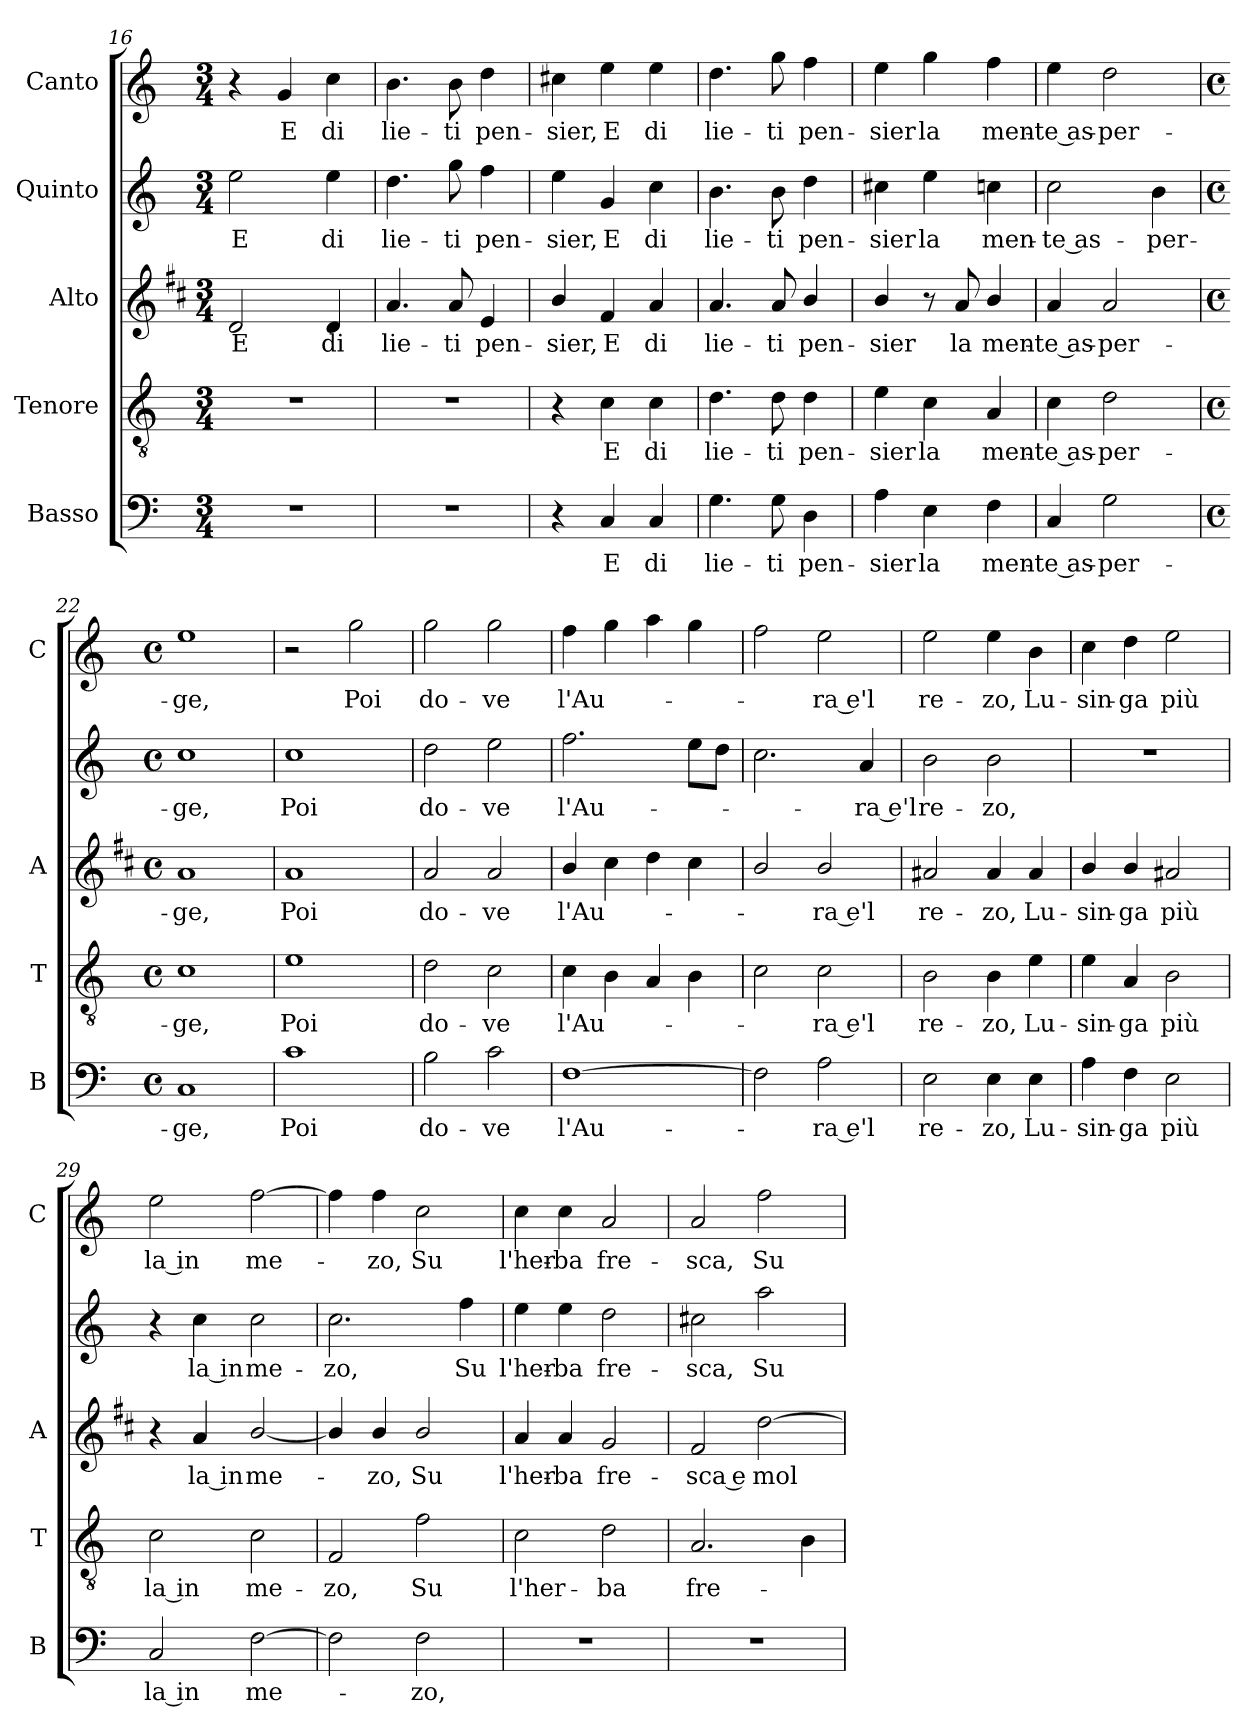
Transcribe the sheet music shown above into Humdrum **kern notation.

**kern	**text	**kern	**text	**kern	**text	**kern	**text	**kern	**text
*part5	*part5	*part4	*part4	*part3	*part3	*part2	*part2	*part1	*part1
*staff5	*staff5	*staff4	*staff4	*staff3	*staff3	*staff2	*staff2	*staff1	*staff1
*I"Basso	*	*I"Tenore	*	*I"Alto	*	*I"Quinto	*	*I"Canto	*
*I'B	*	*I'T	*	*I'A	*	*	*	*I'C	*
*clefF4	*	*clefGv2	*	*clefG2	*	*clefG2	*	*clefG2	*
*	*	*	*	*ITrd1c2	*	*	*	*	*
*k[]	*	*k[]	*	*k[]	*	*k[]	*	*k[]	*
*C:	*	*C:	*	*C:	*	*C:	*	*C:	*
*M3/4	*	*M3/4	*	*M3/4	*	*M3/4	*	*M3/4	*
=16	=16	=16	=16	=16	=16	=16	=16	=16	=16
!	!	!	!	!	!LO:LY:b	!	!LO:LY:b	!	!
2.r	.	2.r	.	2c/	E	2ee\	E	4r	.
!	!	!	!	!	!	!	!	!	!LO:LY:b
.	.	.	.	.	.	.	.	4g/	E
!	!	!	!	!	!LO:LY:b	!	!LO:LY:b	!	!LO:LY:b
.	.	.	.	4c/	di	4ee\	di	4cc\	di
=17	=17	=17	=17	=17	=17	=17	=17	=17	=17
!	!	!	!	!	!LO:LY:b	!	!LO:LY:b	!	!LO:LY:b
2.r	.	2.r	.	4.g/	lie-	4.dd\	lie-	4.b\	lie-
!	!	!	!	!	!LO:LY:b	!	!LO:LY:b	!	!LO:LY:b
.	.	.	.	8g/	-ti	8gg\	-ti	8b\	-ti
!	!	!	!	!	!LO:LY:b	!	!LO:LY:b	!	!LO:LY:b
.	.	.	.	4d/	pen-	4ff\	pen-	4dd\	pen-
=18	=18	=18	=18	=18	=18	=18	=18	=18	=18
!	!	!	!	!	!LO:LY:b	!	!LO:LY:b	!	!LO:LY:b
4r	.	4r	.	4a/	-sier,	4ee\	-sier,	4cc#X\	-sier,
!	!LO:LY:b	!	!LO:LY:b	!	!LO:LY:b	!	!LO:LY:b	!	!LO:LY:b
4C/	E	4c\	E	4e/	E	4g/	E	4ee\	E
!	!LO:LY:b	!	!LO:LY:b	!	!LO:LY:b	!	!LO:LY:b	!	!LO:LY:b
4C/	di	4c\	di	4g/	di	4cc\	di	4ee\	di
=19	=19	=19	=19	=19	=19	=19	=19	=19	=19
!	!LO:LY:b	!	!LO:LY:b	!	!LO:LY:b	!	!LO:LY:b	!	!LO:LY:b
4.G\	lie-	4.d\	lie-	4.g/	lie-	4.b\	lie-	4.dd\	lie-
!	!LO:LY:b	!	!LO:LY:b	!	!LO:LY:b	!	!LO:LY:b	!	!LO:LY:b
8G\	-ti	8d\	-ti	8g/	-ti	8b\	-ti	8gg\	-ti
!	!LO:LY:b	!	!LO:LY:b	!	!LO:LY:b	!	!LO:LY:b	!	!LO:LY:b
4D\	pen-	4d\	pen-	4a/	pen-	4dd\	pen-	4ff\	pen-
=20	=20	=20	=20	=20	=20	=20	=20	=20	=20
!	!LO:LY:b	!	!LO:LY:b	!	!LO:LY:b	!	!LO:LY:b	!	!LO:LY:b
4A\	-sier	4e\	-sier	4a/	-sier	4cc#X\	-sier	4ee\	-sier
!	!LO:LY:b	!	!LO:LY:b	!	!	!	!LO:LY:b	!	!LO:LY:b
4E\	la	4c\	la	8r	.	4ee\	la	4gg\	la
!	!	!	!	!	!LO:LY:b	!	!	!	!
.	.	.	.	8g/	la	.	.	.	.
!	!LO:LY:b	!	!LO:LY:b	!	!LO:LY:b	!	!LO:LY:b	!	!LO:LY:b
4F\	men-	4A/	men-	4a/	men-	4ccn\	men-	4ff\	men-
=21	=21	=21	=21	=21	=21	=21	=21	=21	=21
!	!LO:LY:b	!	!LO:LY:b	!	!LO:LY:b	!	!LO:LY:b	!	!LO:LY:b
4C/	-te as-	4c\	-te as-	4g/	-te as-	2cc\	-te as-	4ee\	-te as-
!	!LO:LY:b	!	!LO:LY:b	!	!LO:LY:b	!	!	!	!LO:LY:b
2G\	-per-	2d\	-per-	2g/	-per-	.	.	2dd\	-per-
!	!	!	!	!	!	!	!LO:LY:b	!	!
.	.	.	.	.	.	4b\	-per-	.	.
=22	=22	=22	=22	=22	=22	=22	=22	=22	=22
*M4/4	*	*M4/4	*	*M4/4	*	*M4/4	*	*M4/4	*
*met(c)	*	*met(c)	*	*met(c)	*	*met(c)	*	*met(c)	*
!	!LO:LY:b	!	!LO:LY:b	!	!LO:LY:b	!	!LO:LY:b	!	!LO:LY:b
1C	-ge,	1c	-ge,	1g	-ge,	1cc	-ge,	1ee	-ge,
=23	=23	=23	=23	=23	=23	=23	=23	=23	=23
!	!LO:LY:b	!	!LO:LY:b	!	!LO:LY:b	!	!LO:LY:b	!	!
1c	Poi	1e	Poi	1g	Poi	1cc	Poi	2r	.
!	!	!	!	!	!	!	!	!	!LO:LY:b
.	.	.	.	.	.	.	.	2gg\	Poi
!!LO:PB:g=z
=24	=24	=24	=24	=24	=24	=24	=24	=24	=24
!	!LO:LY:b	!	!LO:LY:b	!	!LO:LY:b	!	!LO:LY:b	!	!LO:LY:b
2B\	do-	2d\	do-	2g/	do-	2dd\	do-	2gg\	do-
!	!LO:LY:b	!	!LO:LY:b	!	!LO:LY:b	!	!LO:LY:b	!	!LO:LY:b
2c\	-ve	2c\	-ve	2g/	-ve	2ee\	-ve	2gg\	-ve
=25	=25	=25	=25	=25	=25	=25	=25	=25	=25
!	!LO:LY:b	!	!LO:LY:b	!	!LO:LY:b	!	!LO:LY:b	!	!LO:LY:b
[1F	l'Au-	4c\	l'Au-	4a/	l'Au-	2.ff\	l'Au-	4ff\	l'Au-
.	.	4B\	.	4b\	.	.	.	4gg\	.
.	.	4A/	.	4cc\	.	.	.	4aa\	.
.	.	4B\	.	4b\	.	8ee\L	.	4gg\	.
.	.	.	.	.	.	8dd\J	.	.	.
=26	=26	=26	=26	=26	=26	=26	=26	=26	=26
2F\]	.	2c\	.	2a/	.	2.cc\	.	2ff\	.
!	!LO:LY:b	!	!LO:LY:b	!	!LO:LY:b	!	!	!	!LO:LY:b
2A\	-ra e'l	2c\	-ra e'l	2a/	-ra e'l	.	.	2ee\	-ra e'l
!	!	!	!	!	!	!	!LO:LY:b	!	!
.	.	.	.	.	.	4a/	-ra e'l	.	.
=27	=27	=27	=27	=27	=27	=27	=27	=27	=27
!	!LO:LY:b	!	!LO:LY:b	!	!LO:LY:b	!	!LO:LY:b	!	!LO:LY:b
2E\	re-	2B\	re-	2g#X/	re-	2b\	re-	2ee\	re-
!	!LO:LY:b	!	!LO:LY:b	!	!LO:LY:b	!	!LO:LY:b	!	!LO:LY:b
4E\	-zo,	4B\	-zo,	4g#/	-zo,	2b\	-zo,	4ee\	-zo,
!	!LO:LY:b	!	!LO:LY:b	!	!LO:LY:b	!	!	!	!LO:LY:b
4E\	Lu-	4e\	Lu-	4g#/	Lu-	.	.	4b\	Lu-
=28	=28	=28	=28	=28	=28	=28	=28	=28	=28
!	!LO:LY:b	!	!LO:LY:b	!	!LO:LY:b	!	!	!	!LO:LY:b
4A\	-sin-	4e\	-sin-	4a/	-sin-	1r	.	4cc\	-sin-
!	!LO:LY:b	!	!LO:LY:b	!	!LO:LY:b	!	!	!	!LO:LY:b
4F\	-ga	4A/	-ga	4a/	-ga	.	.	4dd\	-ga
!	!LO:LY:b	!	!LO:LY:b	!	!LO:LY:b	!	!	!	!LO:LY:b
2E\	più	2B\	più	2g#X/	più	.	.	2ee\	più
=29	=29	=29	=29	=29	=29	=29	=29	=29	=29
!	!LO:LY:b	!	!LO:LY:b	!	!	!	!	!	!LO:LY:b
2C/	la in	2c\	la in	4r	.	4r	.	2ee\	la in
!	!	!	!	!	!LO:LY:b	!	!LO:LY:b	!	!
.	.	.	.	4g/	la in	4cc\	la in	.	.
!	!LO:LY:b	!	!LO:LY:b	!	!LO:LY:b	!	!LO:LY:b	!	!LO:LY:b
[2F\	me-	2c\	me-	[2a/	me-	2cc\	me-	[2ff\	me-
=30	=30	=30	=30	=30	=30	=30	=30	=30	=30
!	!	!	!LO:LY:b	!	!	!	!LO:LY:b	!	!
2F\]	.	2F/	-zo,	4a/]	.	2.cc\	-zo,	4ff\]	.
!	!	!	!	!	!LO:LY:b	!	!	!	!LO:LY:b
.	.	.	.	4a/	-zo,	.	.	4ff\	-zo,
!	!LO:LY:b	!	!LO:LY:b	!	!LO:LY:b	!	!	!	!LO:LY:b
2F\	-zo,	2f\	Su	2a/	Su	.	.	2cc\	Su
!	!	!	!	!	!	!	!LO:LY:b	!	!
.	.	.	.	.	.	4ff\	Su	.	.
=31	=31	=31	=31	=31	=31	=31	=31	=31	=31
!	!	!	!LO:LY:b	!	!LO:LY:b	!	!LO:LY:b	!	!LO:LY:b
1r	.	2c\	l'her-	4g/	l'her-	4ee\	l'her-	4cc\	l'her-
!	!	!	!	!	!LO:LY:b	!	!LO:LY:b	!	!LO:LY:b
.	.	.	.	4g/	-ba	4ee\	-ba	4cc\	-ba
!	!	!	!LO:LY:b	!	!LO:LY:b	!	!LO:LY:b	!	!LO:LY:b
.	.	2d\	-ba	2f/	fre-	2dd\	fre-	2a/	fre-
!!LO:LB:g=z
=32	=32	=32	=32	=32	=32	=32	=32	=32	=32
!	!	!	!LO:LY:b	!	!LO:LY:b	!	!LO:LY:b	!	!LO:LY:b
1r	.	2.A/	fre-	2e/	-sca e	2cc#X\	-sca,	2a/	-sca,
!	!	!	!	!	!LO:LY:b	!	!LO:LY:b	!	!LO:LY:b
.	.	.	.	[2cc\	mol-	2aa\	Su	2ff\	Su
.	.	4B\	.	.	.	.	.	.	.
=	=	=	=	=	=	=	=	=	=
*-	*-	*-	*-	*-	*-	*-	*-	*-	*-
